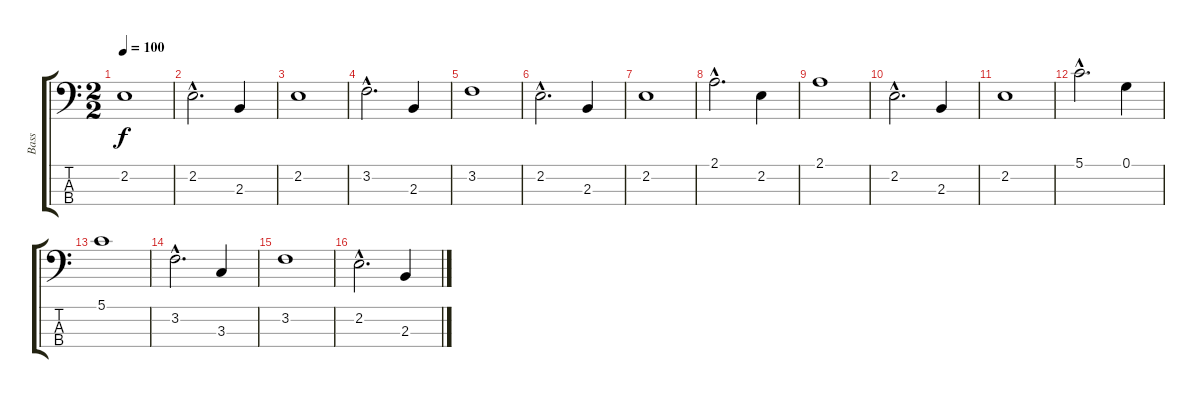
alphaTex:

\track ("Bass" "Bass") {instrument electricbasspick}
\staff {score tabs}
\tuning (G2 D2 A1 E1) {hide}
\ts (2 2)
\tempo 100
\clef f4
\ks c
2.2.1{dy f} |
2.2{hac}.2{d} 2.3.4 |
2.2.1 |
3.2{hac}.2{d} 2.3.4 |
3.2.1 |
2.2{hac}.2{d} 2.3.4 |
2.2.1 |
2.1{hac}.2{d} 2.2.4 |
2.1.1 |
2.2{hac}.2{d} 2.3.4 |
2.2.1 |
5.1{hac}.2{d} 0.1.4 |
5.1.1 |
3.2{hac}.2{d} 3.3.4 |
3.2.1 |
2.2{hac}.2{d} 2.3.4
